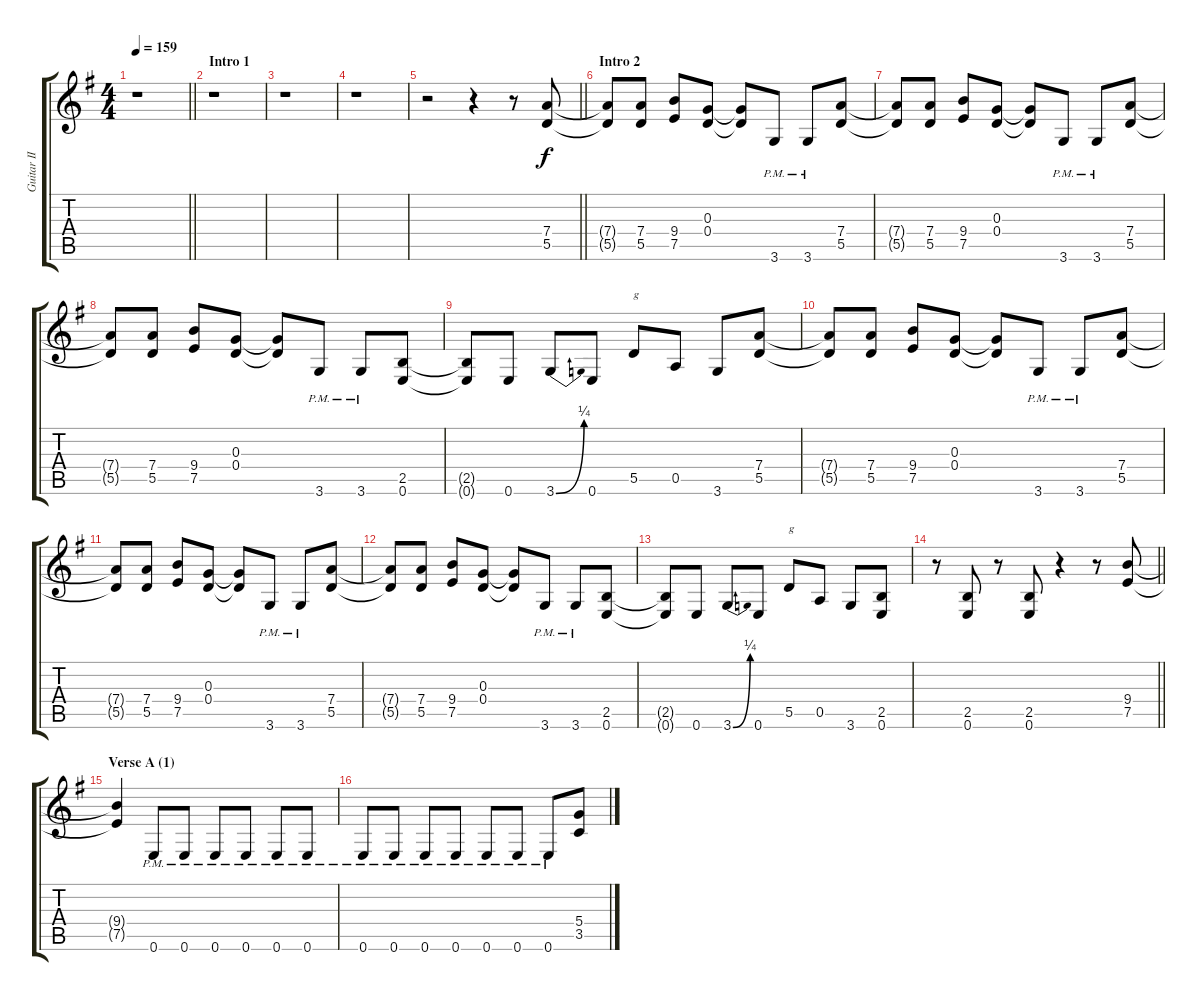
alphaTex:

\track ("Guitar II" "Guitar II") {instrument distortionguitar}
\staff {score tabs}
\tuning (E4 B3 G3 D3 A2 E2) {hide}
\ts (4 4)
\tempo 159
\clef g2
\barLineRight lightlight
\ks g
r.1{dy f instrument distortionguitar} |
\section ("" "Intro 1")
r.1 |
r.1 |
r.1 |
\barLineRight lightlight
r.2 r.4 r.8 (7.4 5.5).8 |
\section ("" "Intro 2")
(7.4{t} 5.5{t}).8 (7.4 5.5).8 (9.4 7.5).8 (0.3 0.4).8 (0.3{t} 0.4{t}).8 3.6{pm}.8 3.6{pm}.8 (7.4 5.5).8 |
(7.4{t} 5.5{t}).8 (7.4 5.5).8 (9.4 7.5).8 (0.3 0.4).8 (0.3{t} 0.4{t}).8 3.6{pm}.8 3.6{pm}.8 (7.4 5.5).8 |
(7.4{t} 5.5{t}).8 (7.4 5.5).8 (9.4 7.5).8 (0.3 0.4).8 (0.3{t} 0.4{t}).8 3.6{pm}.8 3.6{pm}.8 (2.5 0.6).8 |
(2.5{t} 0.6{t}).8 0.6.8 3.6{be (bend 0 0 60 1)}.8 0.6.8 5.5.8{txt "g"} 0.5.8 3.6.8 (7.4 5.5).8 |
(7.4{t} 5.5{t}).8 (7.4 5.5).8 (9.4 7.5).8 (0.3 0.4).8 (0.3{t} 0.4{t}).8 3.6{pm}.8 3.6{pm}.8 (7.4 5.5).8 |
(7.4{t} 5.5{t}).8 (7.4 5.5).8 (9.4 7.5).8 (0.3 0.4).8 (0.3{t} 0.4{t}).8 3.6{pm}.8 3.6{pm}.8 (7.4 5.5).8 |
(7.4{t} 5.5{t}).8 (7.4 5.5).8 (9.4 7.5).8 (0.3 0.4).8 (0.3{t} 0.4{t}).8 3.6{pm}.8 3.6{pm}.8 (2.5 0.6).8 |
(2.5{t} 0.6{t}).8 0.6.8 3.6{be (bend 0 0 60 1)}.8 0.6.8 5.5.8{txt "g"} 0.5.8 3.6.8 (2.5 0.6).8 |
\barLineRight lightlight
r.8 (2.5 0.6).8 r.8 (2.5 0.6).8 r.4 r.8 (9.4 7.5).8 |
\section ("" "Verse A (1)")
(9.4{t} 7.5{t}).4 0.6{pm}.8 0.6{pm}.8 0.6{pm}.8 0.6{pm}.8 0.6{pm}.8 0.6{pm}.8 |
0.6{pm}.8 0.6{pm}.8 0.6{pm}.8 0.6{pm}.8 0.6{pm}.8 0.6{pm}.8 0.6{pm}.8 (5.4 3.5).8
